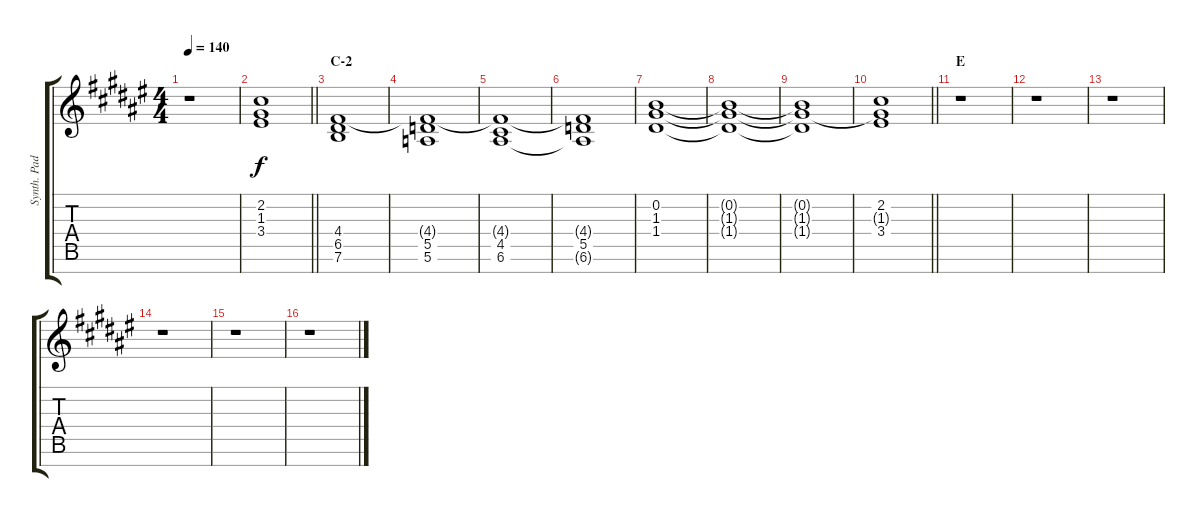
\track ("Synth. Pad" "Synth. Pad") {instrument pad2warm}
\staff {score tabs}
\tuning (E5 B4 G4 D4 A3 E3 B2) {hide}
\ts (4 4)
\tempo 140
\clef g2
\ks f#
r.1{dy f} |
\barLineRight lightlight
(2.2 1.3 3.4).1 |
\section ("" "C-2")
(4.4 6.5 7.6).1 |
(4.4{t} 5.5 5.6).1 |
(4.4{t} 4.5 6.6).1 |
(4.4{t} 5.5 6.6{t}).1 |
(0.2 1.3 1.4).1 |
(0.2{t} 1.3{t} 1.4{t}).1 |
(0.2{t} 1.3{t} 1.4{t}).1 |
\barLineRight lightlight
(2.2 1.3{t} 3.4).1 |
\section ("" "E")
r.1 |
r.1 |
r.1 |
r.1 |
r.1 |
r.1
